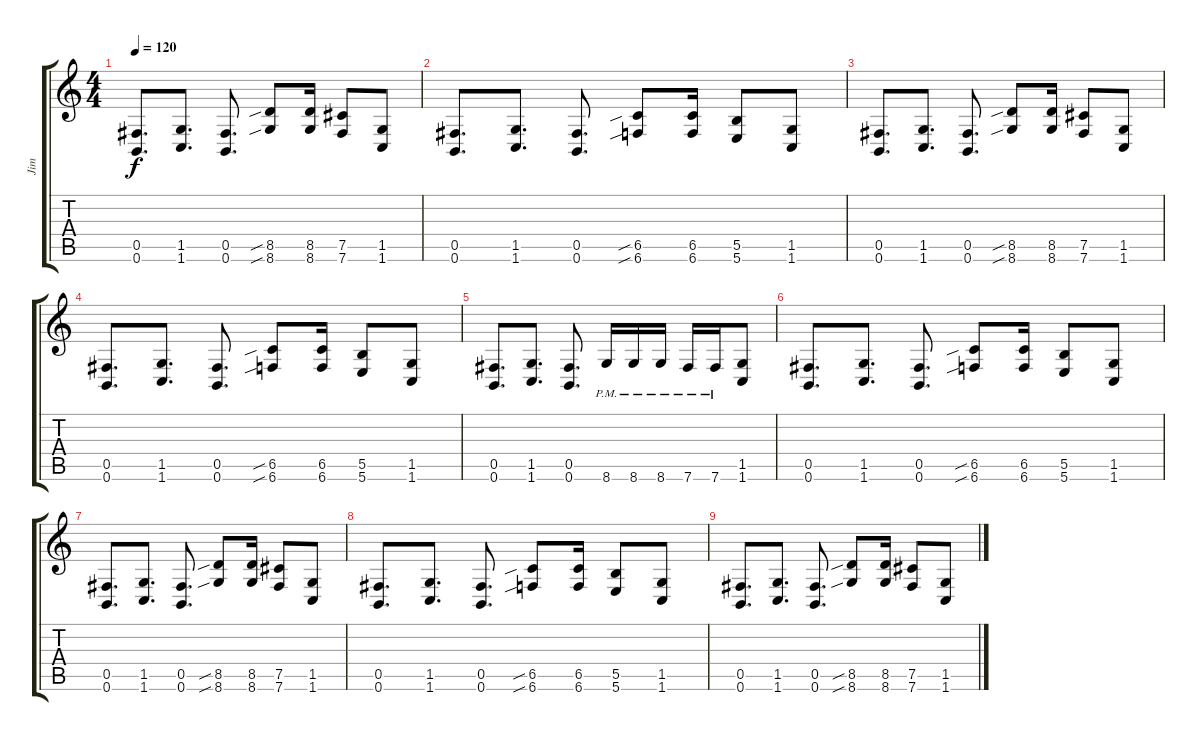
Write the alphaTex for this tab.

\track ("Jim" "Jim") {instrument distortionguitar}
\staff {score tabs}
\tuning (Db4 Ab3 E3 B2 Gb2 B1) {hide}
\ts (4 4)
\tempo 120
\clef g2
\ks c
(0.5 0.6).8{d dy f} (1.5 1.6).8{d} (0.5 0.6).8{d} (8.5{sib} 8.6{sib}).8 (8.5 8.6).16 (7.5 7.6).8 (1.5 1.6).8 |
(0.5 0.6).8{d} (1.5 1.6).8{d} (0.5 0.6).8{d} (6.5{sib} 6.6{sib}).8 (6.5 6.6).16 (5.5 5.6).8 (1.5 1.6).8 |
(0.5 0.6).8{d} (1.5 1.6).8{d} (0.5 0.6).8{d} (8.5{sib} 8.6{sib}).8 (8.5 8.6).16 (7.5 7.6).8 (1.5 1.6).8 |
(0.5 0.6).8{d} (1.5 1.6).8{d} (0.5 0.6).8{d} (6.5{sib} 6.6{sib}).8 (6.5 6.6).16 (5.5 5.6).8 (1.5 1.6).8 |
(0.5 0.6).8{d} (1.5 1.6).8{d} (0.5 0.6).8{d} 8.6{pm}.16 8.6{pm}.16 8.6{pm}.16 7.6{pm}.16 7.6{pm}.16 (1.5 1.6).8 |
(0.5 0.6).8{d} (1.5 1.6).8{d} (0.5 0.6).8{d} (6.5{sib} 6.6{sib}).8 (6.5 6.6).16 (5.5 5.6).8 (1.5 1.6).8 |
(0.5 0.6).8{d} (1.5 1.6).8{d} (0.5 0.6).8{d} (8.5{sib} 8.6{sib}).8 (8.5 8.6).16 (7.5 7.6).8 (1.5 1.6).8 |
(0.5 0.6).8{d} (1.5 1.6).8{d} (0.5 0.6).8{d} (6.5{sib} 6.6{sib}).8 (6.5 6.6).16 (5.5 5.6).8 (1.5 1.6).8 |
(0.5 0.6).8{d} (1.5 1.6).8{d} (0.5 0.6).8{d} (8.5{sib} 8.6{sib}).8 (8.5 8.6).16 (7.5 7.6).8 (1.5 1.6).8
